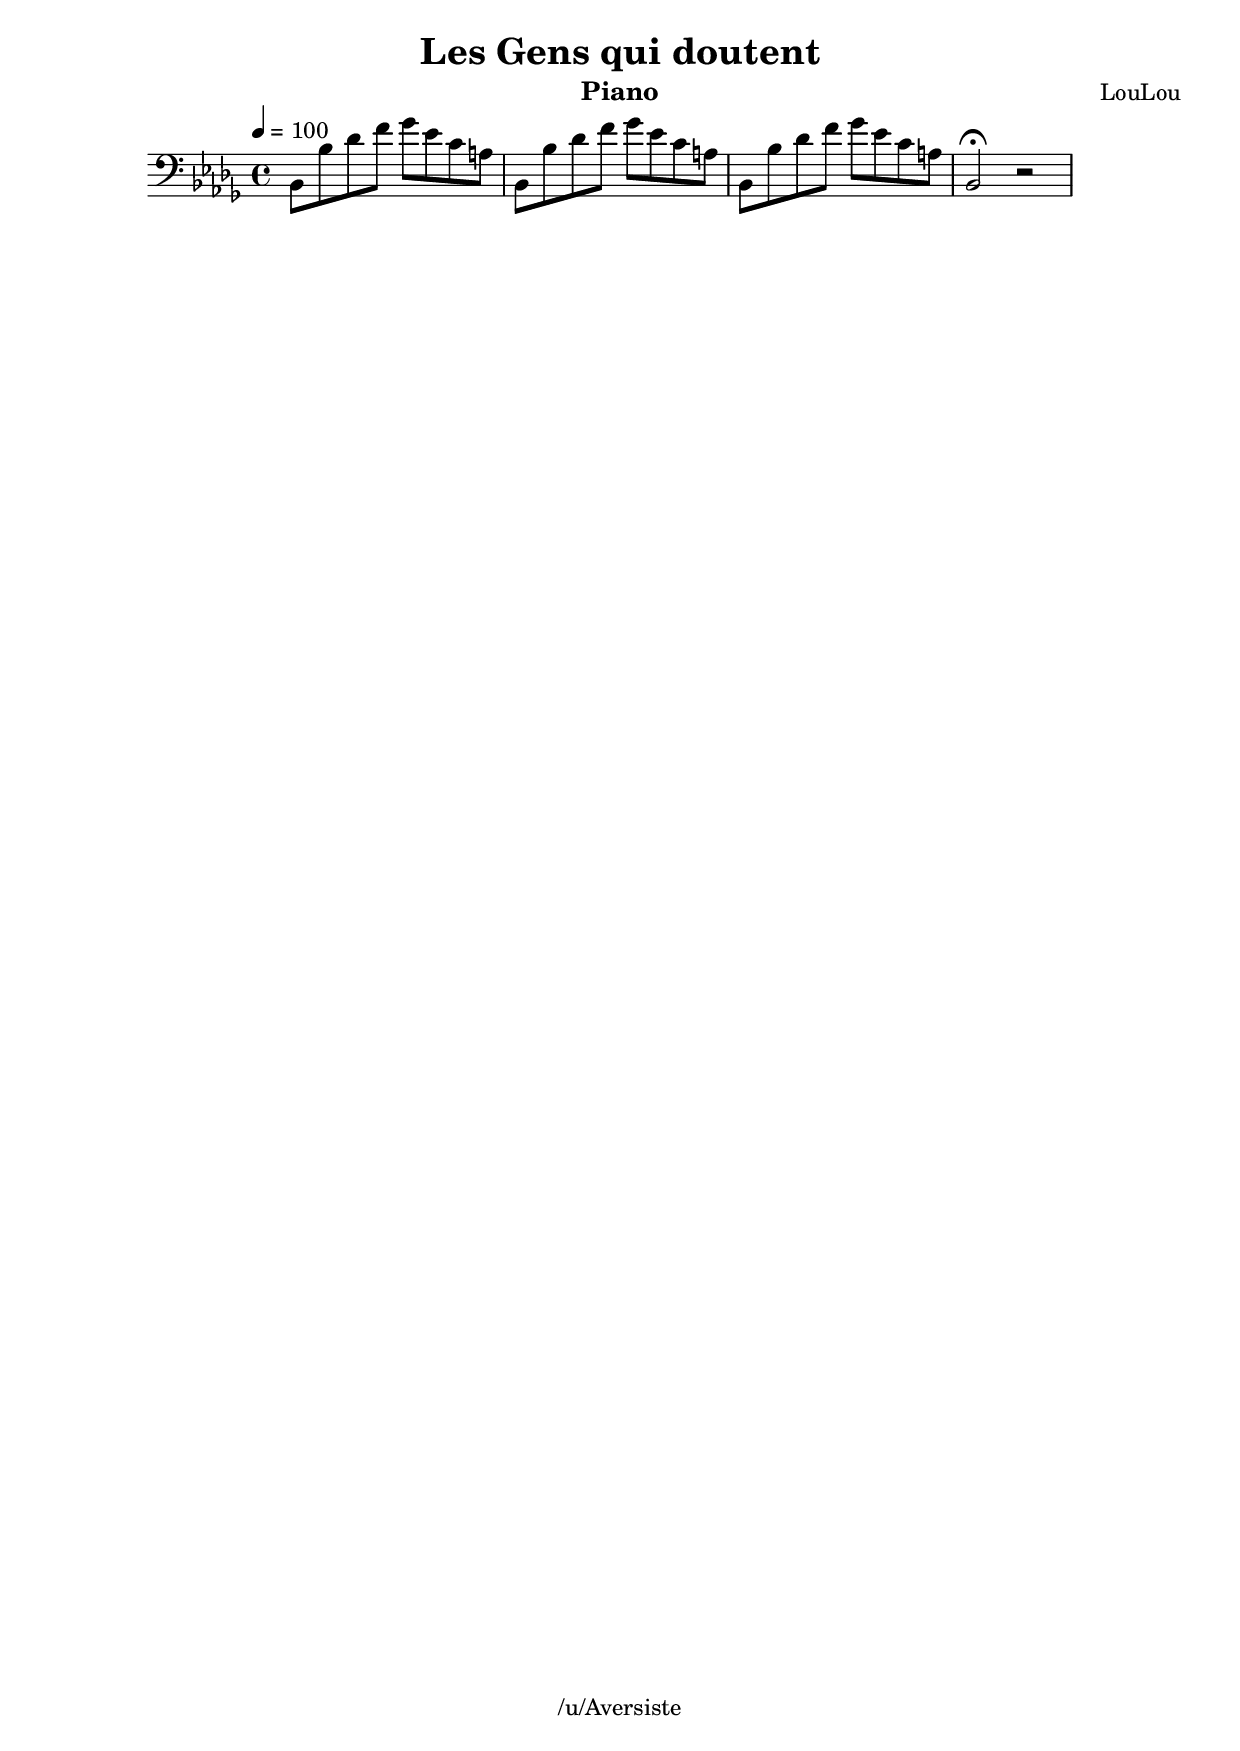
\version "2.16.0"
\include "italiano.ly"

\header {
	title = "Les Gens qui doutent"
	composer = "LouLou"
	instrument = "Piano"
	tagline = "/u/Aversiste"
}

\score {
	\new Staff {
		\clef bass
		\key reb \major
		\tempo 4 = 100
		\time 4/4
		| sib,8 sib reb' fa' solb' mib' do' la
		| sib,8 sib reb' fa' solb' mib' do' la
		| sib,8 sib reb' fa' solb' mib' do' la
		| sib,2\fermata r
	}
	\layout{}
	\midi{}
}
